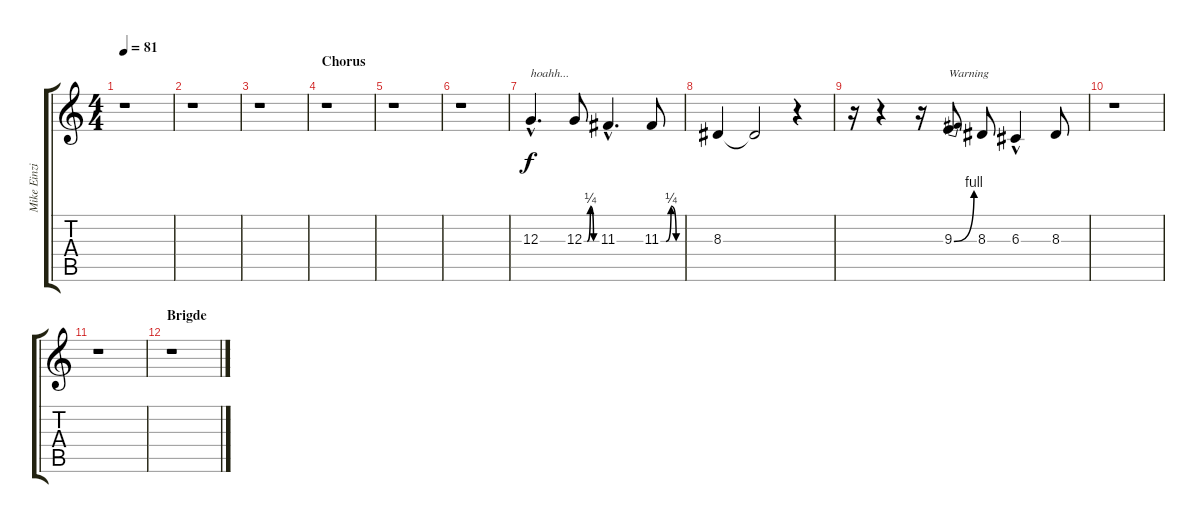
\track ("Mike Einziger [Backround Voice]" "Mike Einzi") {instrument pad4choir}
\staff {score tabs}
\tuning (E4 B3 G3 D3 A2 E2) {hide}
\ts (4 4)
\tempo 81
\clef g2
\ks c
r.1{dy f} |
r.1 |
r.1 |
\section ("" "Chorus")
r.1 |
r.1 |
r.1 |
12.3{hac}.4{d txt "hoahh..."} 12.3{be (custom 0 0 15 0 30 1 45 0 60 0)}.8 11.3{hac}.4{d} 11.3{be (custom 0 0 15 0 30 1 45 0 60 0)}.8 |
8.3.4 8.3{t}.2 r.4 |
r.16 r.4 r.16 9.3{be (bend 0 0 60 4)}.8{txt "Warning"} 8.3.8 6.3{hac}.4 8.3.8 |
r.1 |
r.1 |
\section ("" "Brigde")
r.1
